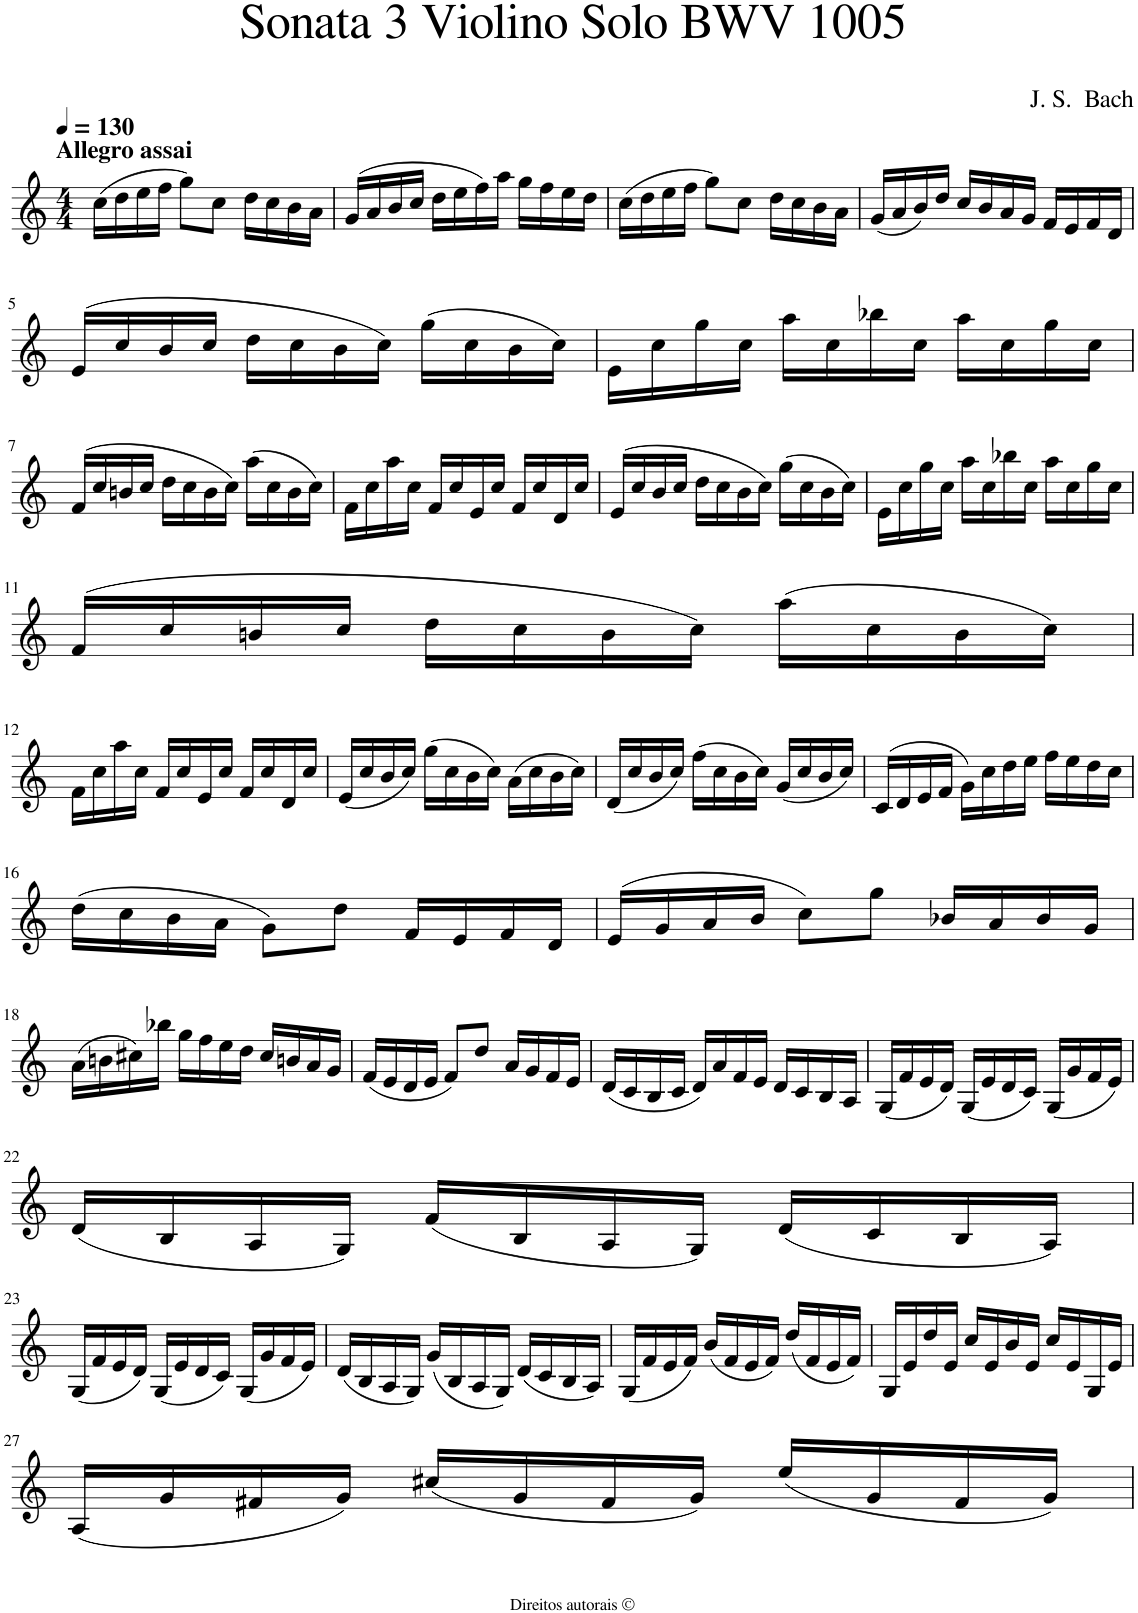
**kern
*part1
*staff1
*I"Violino
*I'Vln
*clefG2
*k[]
*M4/4
*MM130
=1
!LO:TX:a:B:t=Allegro assai
(16ccu>\LL
16dd>\
16ee>\
16ff>\JJ
8gg'>\L)
8cc'~>\J
16dd\LL
16cc\
16b\
16a\JJ
=2
(16g~>/LL
16a/
16b/
16cc/JJ
16dd\LL
16ee\
16ff\)
16aa'~\JJ
16gg\LL
16ff\
16ee\
16dd\JJ
=3
(16cc>\LL
16dd>\
16ee>\
16ff>\JJ
8gg'>\L)
8cc'~>\J
16dd\LL
16cc\
16b\
16a\JJ
=4
(16g~>/LL
16a/
16b/)
16ddu>/JJ
16cc>/LL
16b>/
16a>/
16g>/JJ
16f~>/LL
16e~/
16f~/
16d~/JJ
!!LO:LB:g=z
=5
(16e~>/LL
16cc~/
16b/
16cc/JJ
16dd\LL
16cc\
16b\
16cc\JJ)
(16gg'~\LL
16cc\
16b\
16cc\JJ)
=6
16e~>\LL
16cc\
16gg\
16cc\JJ
16aa\LL
16cc\
16bb-X\
16cc\JJ
16aa\LL
16cc\
16gg\
16cc~\JJ
!!LO:LB:g=z
=7
(16f~>/LL
16cc/
16bn'~/
16cc/JJ
16dd\LL
16cc\
16b\
16cc\JJ)
(16aa'~\LL
16cc\
16b\
16cc~\JJ)
=8
16f~>\LL
16cc\
16aa\
16cc\JJ
16f/LL
16cc/
16e/
16cc'~/JJ
16f/LL
16cc/
16d/
16cc~/JJ
=9
(16e~>/LL
16cc/
16b/
16cc/JJ
16dd\LL
16cc\
16b\
16cc\JJ)
(16gg'~\LL
16cc\
16b\
16cc~\JJ)
=10
16e~>\LL
16cc\
16gg\
16cc\JJ
16aa\LL
16cc\
16bb-X\
16cc'~\JJ
16aa\LL
16cc\
16gg\
16cc~\JJ
!!LO:LB:g=z
=11
(16f~>/LL
16cc/
16bn/
16cc/JJ
16dd\LL
16cc\
16b\
16cc\JJ)
(16aa'~\LL
16cc\
16b\
16cc~\JJ)
!!LO:LB:g=z
=12
16f~>\LL
16cc\
16aa\
16cc\JJ
16f/LL
16cc/
16e/
16cc'~/JJ
16f/LL
16cc/
16d/
16cc~/JJ
=13
(16e~>/LL
16cc/
16b/
16cc/JJ)
(16gg'~>\LL
16cc\
16b\
16cc\JJ)
(16a'~>\LL
16cc\
16b\
16cc~\JJ)
=14
(16d'~>/LL
16cc/
16b/
16cc/JJ)
(16ff'~>\LL
16cc\
16b\
16cc'~\JJ)
(16g'~>/LL
16cc/
16b/
16cc~/JJ)
=15
(16c~^/LL
16d/
16e/
16f/JJ
16g\LL)
16cc\
16dd\
16ee\JJ
16ff\LL
16ee\
16dd\
16cc~\JJ
!!LO:LB:g=z
=16
(16dd\LL
16cc\
16b\
16a'~\JJ
8g'\L)
8dd'~\J
16f>/LL
16e>/
16f>/
16d>/JJ
=17
(16e>/LL
16g~/
16a~/
16b~/JJ
8cc'\L)
8gg'~\J
16b-X~/LL
16a~/
16b-~/
16g~/JJ
!!LO:LB:g=z
=18
(16a~\LL
16bn\
16cc#X\)
16bb-X'~\JJ
16gg\LL
16ff\
16ee\
16dd\JJ
16cc#/LL
16bn/
16a/
16g/JJ
=19
(16f~/LL
16e/
16d/
16e/JJ
8f'/L)
8dd'~/J
16a/LL
16g'/
16f'~/
16e/JJ
=20
(16d~/LL
16c/
16B/
16c/JJ
16d'/LL)
16a'~/
16f/
16e'/JJ
16d'~/LL
16c/
16B/
16A/JJ
=21
(16G~>/LL
16f/
16e/
16d/JJ)
(16G~>/LL
16e/
16d/
16c/JJ)
(16G~>/LL
16g/
16f/
16e/JJ)
!!LO:LB:g=z
=22
(16d~>/LL
16B/
16A/
16G/JJ)
(16f~>/LL
16B/
16A/
16G/JJ)
(16d~>/LL
16c/
16B/
16A/JJ)
!!LO:LB:g=z
=23
(16G~>/LL
16f/
16e/
16d/JJ)
(16G~>/LL
16e/
16d/
16c/JJ)
(16G~>/LL
16g/
16f/
16e/JJ)
=24
(16d~>/LL
16B/
16A/
16G/JJ)
(16g~>/LL
16B/
16A/
16G/JJ)
(16d~>/LL
16c/
16B/
16A/JJ)
=25
(16G'~~>/LL
16f~/
16e~/
16f~/JJ)
(16b'~/LL
16f~/
16e~/
16f~/JJ)
(16dd'~/LL
16f~/
16e~/
16f~/JJ)
=26
16G~~/LL
16e~/
16dd~/
16e~/JJ
16cc~/LL
16e~/
16b~/
16e~/JJ
16cc~/LL
16e~/
16G~~/
16e~/JJ
!!LO:LB:g=z
=27
(16A'~~/LL
16g~/
16f#X~/
16g~/JJ)
(16cc#X'~/LL
16g~/
16f#~/
16g~/JJ)
(16ee'~/LL
16g~/
16f#~/
16g'~/JJ)
=
*-
